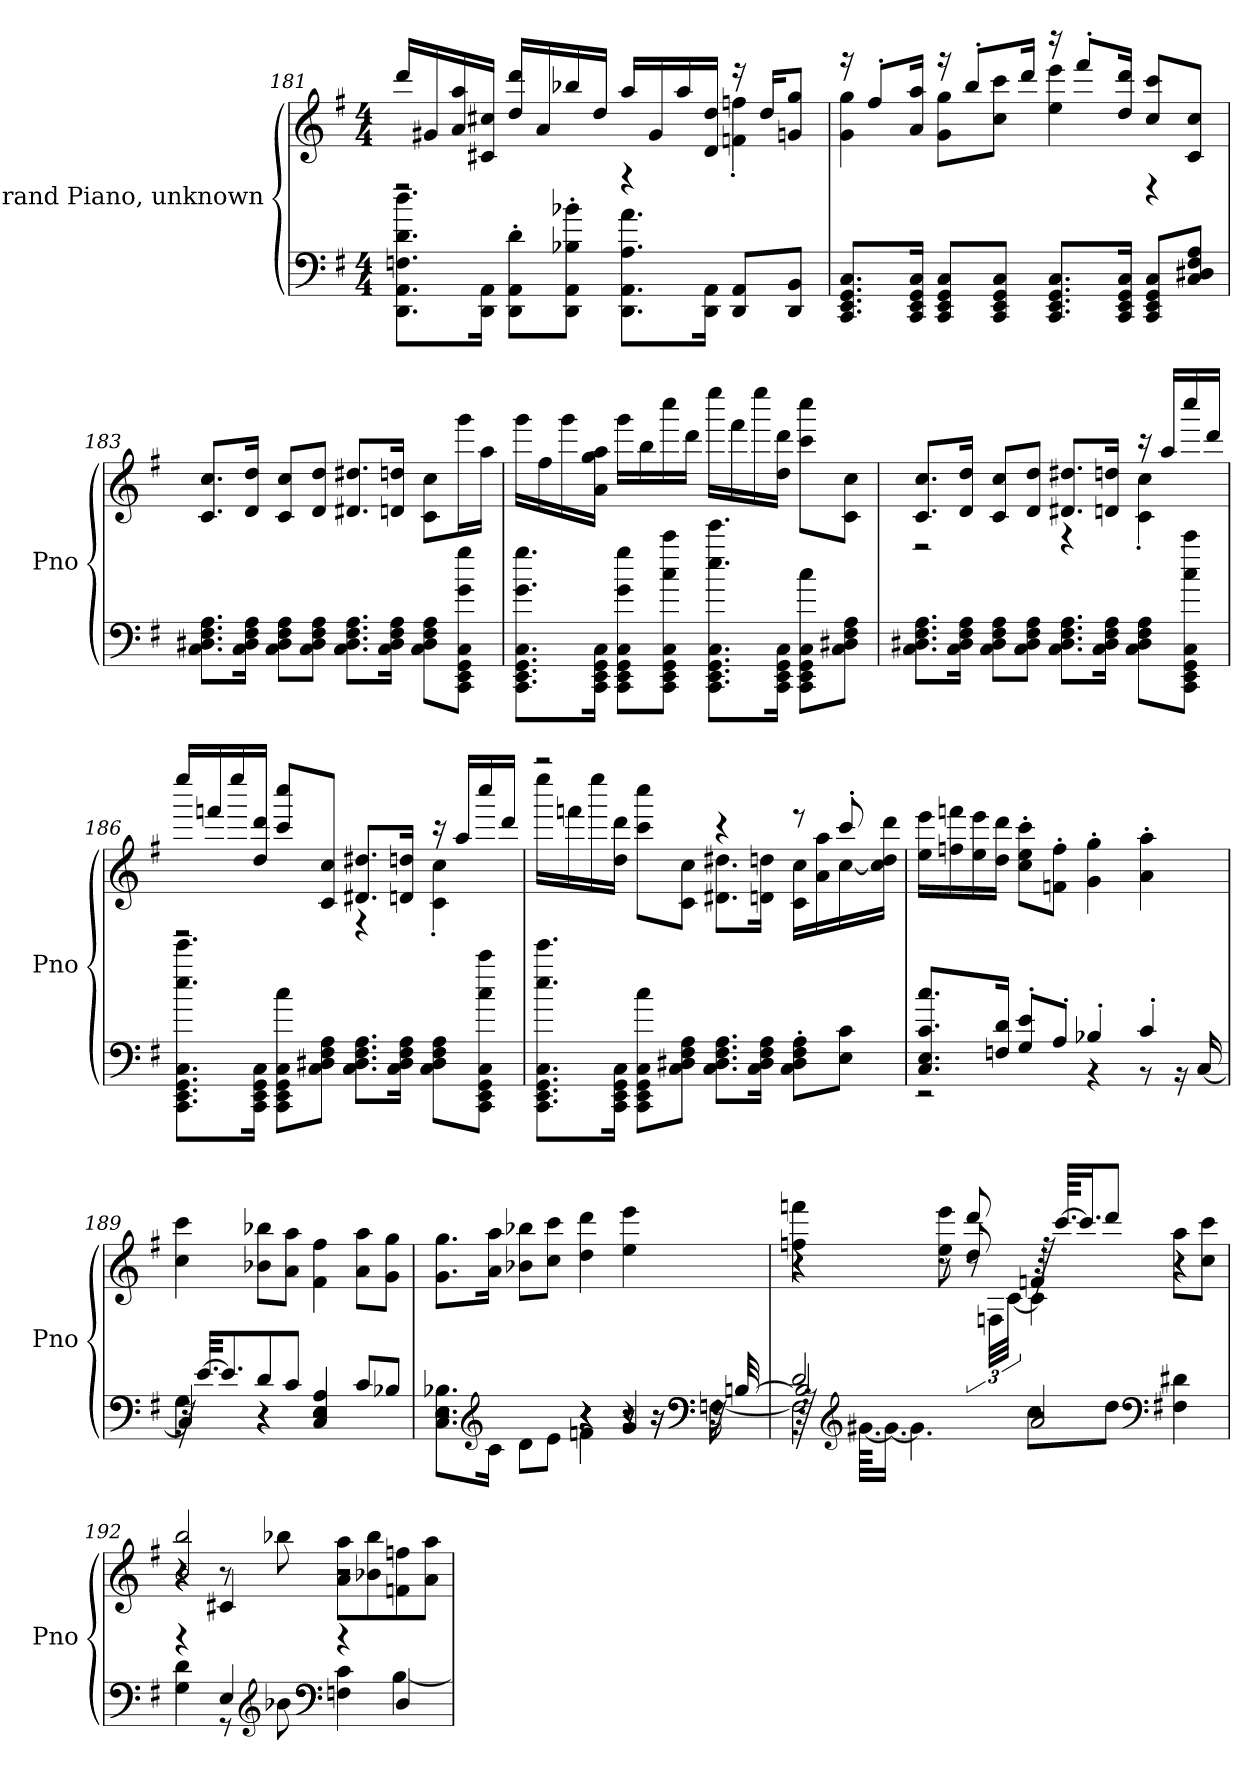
**kern	**kern
*part1	*part1
*staff2	*staff1
*I"Grand Piano, unknown	*
*I'Pno	*
!!LO:LB:g=z
*clefF4	*clefG2
*k[f#]	*k[f#]
*M4/4	*M4/4
=181	=181
*	*^
8.DD\ 8.AA\ 8.Fn\ 8.d\ 8.dd\L	16ddd/LL	2r
.	16g#X/	.
.	16a/ 16aa/	.
16DD\ 16AA\Jk	16c#X/ 16cc#X/JJ	.
8DD\' 8AA\' 8d\'L	16dd/ 16ddd/LL	.
.	16a/	.
8DD\' 8AA\' 8B-X\' 8b-X\'J	16bb-X/	.
.	16dd/JJ	.
8.DD\ 8.AA\ 8.A\ 8.a\L	16aa/LL	4r
.	16g#/	.
.	16aa/	.
16DD\ 16AA\Jk	16d/ 16dd/JJ	.
8DD/ 8AA/L	16r	4fn\' 4ffn\'
.	16dd/KL	.
8DD/ 8BB/J	8gn/ 8gg/J	.
=182	=182	=182
8.CC/ 8.EE/ 8.GG/ 8.C/L	16r	4g\ 4gg\
.	8ff#'/L	.
16CC/ 16EE/ 16GG/ 16C/Jk	16a/ 16aa/Jk	.
8CC/ 8EE/ 8GG/ 8C/L	16r	8g\ 8gg\L
.	8bb'/L	.
8CC/ 8EE/ 8GG/ 8C/J	.	8cc\ 8ccc\J
.	16ddd/Jk	.
8.CC/ 8.EE/ 8.GG/ 8.C/L	16r	4ee\ 4eee\
.	8fff#'/L	.
16CC/ 16EE/ 16GG/ 16C/Jk	16dd/ 16ddd/Jk	.
8CC/ 8EE/ 8GG/ 8C/L	8cc/ 8ccc/L	4r
8C/ 8D#X/ 8F#/ 8A/J	8c/ 8cc/J	.
*	*v	*v
!!LO:LB:g=z
=183	=183
8.C\ 8.D#X\ 8.F#\ 8.A\L	8.c/ 8.cc/L
16C\ 16D#\ 16F#\ 16A\Jk	16d/ 16dd/Jk
8C\ 8D#\ 8F#\ 8A\L	8c/ 8cc/L
8C\ 8D#\ 8F#\ 8A\J	8d/ 8dd/J
8.C\ 8.D#\ 8.F#\ 8.A\L	8.d#X/ 8.dd#X/L
16C\ 16D#\ 16F#\ 16A\Jk	16dn/ 16ddn/Jk
8C\ 8D#\ 8F#\ 8A\L	8c\ 8cc\L
8CC\ 8EE\ 8GG\ 8C\ 8g\ 8gg\J	16ggg\L
.	16aa\JJ
=184	=184
8.CC\ 8.EE\ 8.GG\ 8.C\ 8.g\ 8.gg\L	16ggg\LL
.	16ff#\
.	16ggg\
16CC\ 16EE\ 16GG\ 16C\Jk	16a\ 16gg\ 16aa\JJ
8CC\ 8EE\ 8GG\ 8C\ 8g\ 8gg\L	16ggg\LL
.	16bb\
8CC\ 8EE\ 8GG\ 8C\ 8cc\ 8ccc\J	16cccc\
.	16ddd\JJ
8.CC\ 8.EE\ 8.GG\ 8.C\ 8.ee\ 8.eee\L	16eeee\LL
.	16fff#\
.	16eeee\
16CC\ 16EE\ 16GG\ 16C\Jk	16dd\ 16ddd\JJ
8CC\ 8EE\ 8GG\ 8C\ 8cc\L	8ccc\ 8cccc\L
8C\ 8D#X\ 8F#\ 8A\J	8c\ 8cc\J
!!LO:LB:g=z
=185	=185
*	*^
8.C\ 8.D#X\ 8.F#\ 8.A\L	8.c/ 8.cc/L	2r
16C\ 16D#\ 16F#\ 16A\Jk	16d/ 16dd/Jk	.
8C\ 8D#\ 8F#\ 8A\L	8c/ 8cc/L	.
8C\ 8D#\ 8F#\ 8A\J	8d/ 8dd/J	.
8.C\ 8.D#\ 8.F#\ 8.A\L	8.d#X/ 8.dd#X/L	4r
16C\ 16D#\ 16F#\ 16A\Jk	16dn/ 16ddn/Jk	.
8C\ 8D#\ 8F#\ 8A\L	16r	4c\' 4cc\'
.	16aa/LL	.
8CC\ 8EE\ 8GG\ 8C\ 8cc\ 8ccc\J	16cccc/	.
.	16ddd/JJ	.
=186	=186	=186
8.CC\ 8.EE\ 8.GG\ 8.C\ 8.ee\ 8.eee\L	16eeee/LL	2r
.	16fffn/	.
.	16eeee/	.
16CC\ 16EE\ 16GG\ 16C\Jk	16dd/ 16ddd/JJ	.
8CC\ 8EE\ 8GG\ 8C\ 8cc\L	8ccc/ 8cccc/L	.
8C\ 8D#X\ 8F#\ 8A\J	8c/ 8cc/J	.
8.C\ 8.D#\ 8.F#\ 8.A\L	8.d#X/ 8.dd#X/L	4r
16C\ 16D#\ 16F#\ 16A\Jk	16dn/ 16ddn/Jk	.
8C\ 8D#\ 8F#\ 8A\L	16r	4c\' 4cc\'
.	16aa/LL	.
8CC\ 8EE\ 8GG\ 8C\ 8cc\ 8ccc\J	16cccc/	.
.	16ddd/JJ	.
!!LO:PB:g=z	!!
=187	=187	=187
8.CC\ 8.EE\ 8.GG\ 8.C\ 8.ee\ 8.eee\L	2r	16eeee\LL
.	.	16fffn\
.	.	16eeee\
16CC\ 16EE\ 16GG\ 16C\Jk	.	16dd\ 16ddd\JJ
8CC\ 8EE\ 8GG\ 8C\ 8cc\L	.	8ccc\ 8cccc\L
8C\ 8D#X\ 8F#\ 8A\J	.	8c\ 8cc\J
8.C\ 8.D#\ 8.F#\ 8.A\L	4r	8.d#X\ 8.dd#X\L
16C\ 16D#\ 16F#\ 16A\Jk	.	16dn\ 16ddn\Jk
8C\' 8D#\' 8F#\' 8A\'L	8r	16c\ 16cc\LL
.	.	16a\ 16aa\
8E\ 8c\J	8ccc'/	[16cc\
.	.	16cc\] 16dd\ 16ddd\JJ
*	*v	*v
=188	=188
*^	*
8.C/ 8.E/ 8.c/ 8.cc/L	2r	16ee\ 16eee\LL
.	.	16ffn\ 16fffn\
.	.	16ee\ 16eee\
16Fn/ 16d/Jk	.	16dd\ 16ddd\JJ
8G/' 8e/'L	.	8cc\' 8ee\' 8ccc\'L
8A'/J	.	8fn\' 8ff\'J
4B-X'/	4r	4g\' 4gg\'
4c'/	8r	4a\' 4aa\'
.	16r	.
.	[16C/	.
=189	=189	=189
*	*^	*
64r	4G\	4C/]	4cc\ 4ccc\
[32.e/KKL	.	.	.
8.e/]	.	.	.
8d/	4r	4r	8b-X\ 8bb-X\L
8c/J	.	.	8a\ 8aa\J
4C/ 4E/ 4A/	2r	2r	4f#\ 4ff#\
8c/L	.	.	8a\ 8aa\L
8B-X/J	.	.	8g\ 8gg\J
!!LO:LB:g=z
=190	=190	=190	=190
*	*	*^	*
2r	8.C\ 8.E\ 8.B-X\L	2r	2r	8.g\ 8.gg\L
*clefG2	*	*	*	*
.	16c\Jk	.	.	16a\ 16aa\Jk
.	8d\L	.	.	8b-X\ 8bb-X\L
.	8e\J	.	.	8cc\ 8ccc\J
4r	4fn\	4r	4r	4dd\ 4ddd\
4g/	4r	8r	8r	4ee\ 4eee\
.	.	16r	16r	.
*clefF4	*	*	*	*
.	.	32r	[16Fn\	.
.	.	[32Bn/	.	.
=191	=191	=191	=191	=191
*	*	*	*	*^
*	*	*	*	*	*^
2d/	128r	2B/]	2F\]	4r	4ffn\ 4fffn\	4r
*clefG2	*	*	*	*	*	*
.	[64.g#X\KKLL	.	.	.	.	.
.	16.g#\JJ_	.	.	.	.	.
.	4.g#\]	.	.	.	.	.
.	.	.	.	8r	8ee\ 8eee\	8r
.	.	.	.	8ddd/	12r	8dd/
.	.	.	.	.	48Fn\LLL	.
.	.	.	.	.	[48c\JJJ	.
2a/	8cc\L	2r	2r	128r	4c\]	4fn/
.	.	.	.	[64.ccc/KKLL	.	.
.	.	.	.	16.ccc/J]	.	.
.	8dd\J	.	.	8ddd/J	.	.
*clefF4	*	*	*	*	*	*
.	4F#X\ 4d#X\	.	.	4r	8aa\L	4r
.	.	.	.	.	8cc\ 8ccc\J	.
*	*v	*v	*v	*	*	*
!!LO:LB:g=z	!!	!!
=192	=192	=192	=192	=192
4r	4G\ 4d\	2b/ 2bb/	4r	4r
4E/	8r	.	8r	4c#X/
*clefG2	*	*	*	*
.	8b-X\	.	8bb-X\	.
*clefF4	*	*	*	*
4r	4Fn\ 4c\	2r	8a\ 8aa\L	2r
.	.	.	8b-X\ 8bb-\	.
4D/	[4B\	.	8fn\ 8ffn\	.
.	.	.	8a\ 8aa\J	.
*v	*v	*	*	*
*	*v	*v	*v
=	=
*-	*-
